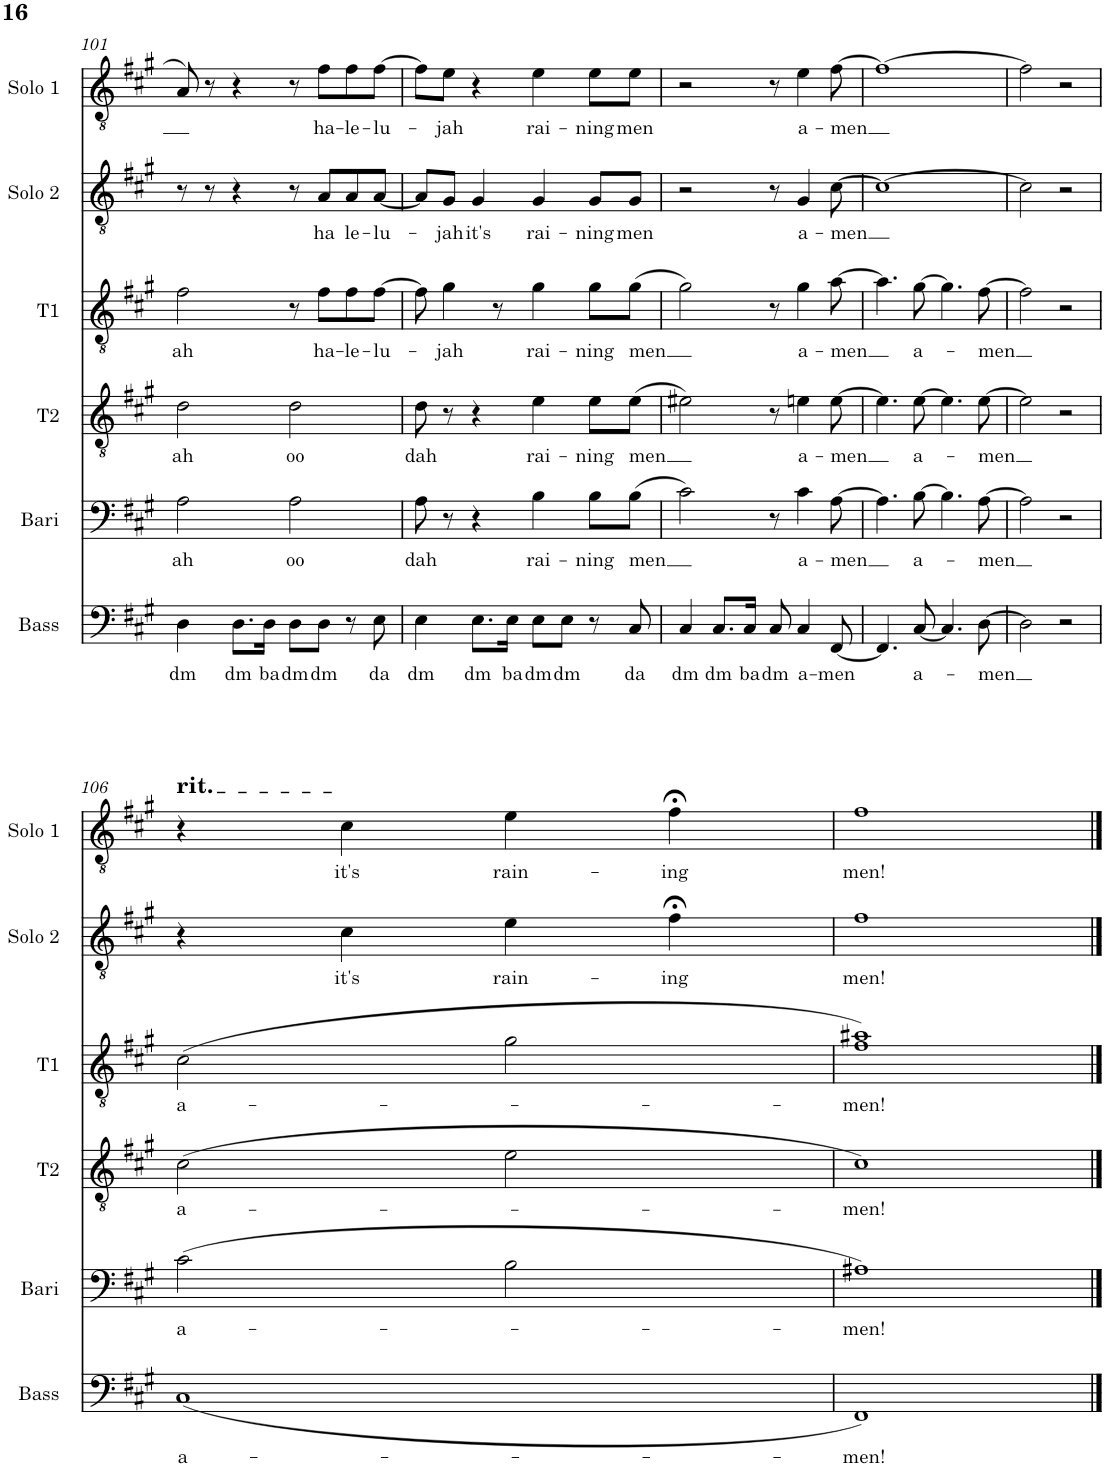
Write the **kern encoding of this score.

**kern	**text	**kern	**text	**kern	**text	**kern	**text	**kern	**text	**kern	**text
*part6	*part6	*part5	*part5	*part4	*part4	*part3	*part3	*part2	*part2	*part1	*part1
*staff6	*staff6	*staff5	*staff5	*staff4	*staff4	*staff3	*staff3	*staff2	*staff2	*staff1	*staff1
*I"Bass	*	*I"Baritone	*	*I"Tenor 2	*	*I"Tenor 1	*	*I"Solo 2	*	*I"Solo 1	*
*I'Bass	*	*I'Bari	*	*I'T2	*	*I'T1	*	*I'Solo 2	*	*I'Solo 1	*
!!LO:PB:g=z
*clefF4	*	*clefF4	*	*clefGv2	*	*clefGv2	*	*clefGv2	*	*clefGv2	*
*k[f#c#g#]	*	*k[f#c#g#]	*	*k[f#c#g#]	*	*k[f#c#g#]	*	*k[f#c#g#]	*	*k[f#c#g#]	*
*M4/4	*	*M4/4	*	*M4/4	*	*M4/4	*	*M4/4	*	*M4/4	*
=101	=101	=101	=101	=101	=101	=101	=101	=101	=101	=101	=101
!	!LO:LY:b	!	!LO:LY:b	!	!LO:LY:b	!	!LO:LY:b	!	!	!	!
4D\	dm	2A\	ah	2d\	ah	2f#\	ah	8r	.	8A/	.
.	.	.	.	.	.	.	.	8r	.	8r	.
!	!LO:LY:b	!	!	!	!	!	!	!	!	!	!
8.D\L	dm	.	.	.	.	.	.	4r	.	4r	.
!	!LO:LY:b	!	!	!	!	!	!	!	!	!	!
16D\Jk	ba	.	.	.	.	.	.	.	.	.	.
!	!LO:LY:b	!	!LO:LY:b	!	!LO:LY:b	!	!	!	!	!	!
8D\L	dm	2A\	oo	2d\	oo	8r	.	8r	.	8r	.
!	!LO:LY:b	!	!	!	!	!	!LO:LY:b	!	!LO:LY:b	!	!LO:LY:b
8D\J	dm	.	.	.	.	8f#\L	ha-	8A/L	ha	8f#\L	ha-
!	!	!	!	!	!	!	!LO:LY:b	!	!LO:LY:b	!	!LO:LY:b
8r	.	.	.	.	.	8f#\	-le-	8A/	le-	8f#\	-le-
!	!LO:LY:b	!	!	!	!	!	!LO:LY:b	!	!LO:LY:b	!	!LO:LY:b
8E\	da	.	.	.	.	[8f#\J	-lu-	[8A/J	-lu-	[8f#\J	-lu-
=102	=102	=102	=102	=102	=102	=102	=102	=102	=102	=102	=102
!	!LO:LY:b	!	!LO:LY:b	!	!LO:LY:b	!	!	!	!	!	!
4E\	dm	8A\	dah	8d\	dah	8f#\]	.	8A/L]	.	8f#\L]	.
!	!	!	!	!	!	!	!LO:LY:b	!	!LO:LY:b	!	!LO:LY:b
.	.	8r	.	8r	.	4g#\	-jah	8G#/J	-jah	8e\J	-jah
!	!LO:LY:b	!	!	!	!	!	!	!	!LO:LY:b	!	!
8.E\L	dm	4r	.	4r	.	.	.	4G#/	it's	4r	.
.	.	.	.	.	.	8r	.	.	.	.	.
!	!LO:LY:b	!	!	!	!	!	!	!	!	!	!
16E\Jk	ba	.	.	.	.	.	.	.	.	.	.
!	!LO:LY:b	!	!LO:LY:b	!	!LO:LY:b	!	!LO:LY:b	!	!LO:LY:b	!	!LO:LY:b
8E\L	dm	4B\	rai-	4e\	rai-	4g#\	rai-	4G#/	rai-	4e\	rai-
!	!LO:LY:b	!	!	!	!	!	!	!	!	!	!
8E\J	dm	.	.	.	.	.	.	.	.	.	.
!	!	!	!LO:LY:b	!	!LO:LY:b	!	!LO:LY:b	!	!LO:LY:b	!	!LO:LY:b
8r	.	8B\L	-ning	8e\L	-ning	8g#\L	-ning	8G#/L	-ning	8e\L	-ning
!	!LO:LY:b	!	!LO:LY:b	!	!LO:LY:b	!	!LO:LY:b	!	!LO:LY:b	!	!LO:LY:b
8C#/	da	(8B\J	men	(8e\J	men	(8g#\J	men	8G#/J	men	8e\J	men
=103	=103	=103	=103	=103	=103	=103	=103	=103	=103	=103	=103
!	!LO:LY:b	!	!	!	!	!	!	!	!	!	!
4C#/	dm	2c#\)	.	2e#X\)	.	2g#\)	.	2r	.	2r	.
!	!LO:LY:b	!	!	!	!	!	!	!	!	!	!
8.C#/L	dm	.	.	.	.	.	.	.	.	.	.
!	!LO:LY:b	!	!	!	!	!	!	!	!	!	!
16C#/Jk	ba	.	.	.	.	.	.	.	.	.	.
!	!LO:LY:b	!	!	!	!	!	!	!	!	!	!
8C#/	dm	8r	.	8r	.	8r	.	8r	.	8r	.
!	!LO:LY:b	!	!LO:LY:b	!	!LO:LY:b	!	!LO:LY:b	!	!LO:LY:b	!	!LO:LY:b
4C#/	a-	4c#\	a-	4en\	a-	4g#\	a-	4G#/	a-	4e\	a-
!	!LO:LY:b	!	!LO:LY:b	!	!LO:LY:b	!	!LO:LY:b	!	!LO:LY:b	!	!LO:LY:b
[8FF#/	-men	[8A\	-men	[8e\	-men	[8a\	-men	[8c#\	-men	[8f#\	-men
=104	=104	=104	=104	=104	=104	=104	=104	=104	=104	=104	=104
4.FF#/]	.	4.A\]	.	4.e\]	.	4.a\]	.	1c#_	.	1f#_	.
!	!LO:LY:b	!	!LO:LY:b	!	!LO:LY:b	!	!LO:LY:b	!	!	!	!
[8C#/	a-	[8B\	a-	[8e\	a-	[8g#\	a-	.	.	.	.
4.C#/]	.	4.B\]	.	4.e\]	.	4.g#\]	.	.	.	.	.
!	!LO:LY:b	!	!LO:LY:b	!	!LO:LY:b	!	!LO:LY:b	!	!	!	!
[8D\	-men	[8A\	-men	[8e\	-men	[8f#\	-men	.	.	.	.
=105	=105	=105	=105	=105	=105	=105	=105	=105	=105	=105	=105
2D\]	.	2A\]	.	2e\]	.	2f#\]	.	2c#\]	.	2f#\]	.
2r	.	2r	.	2r	.	2r	.	2r	.	2r	.
!!LO:LB:g=z
=106	=106	=106	=106	=106	=106	=106	=106	=106	=106	=106	=106
!	!	!	!	!	!	!	!	!	!	!LO:TX:a:t=rit.	!
!	!LO:LY:b	!	!LO:LY:b	!	!LO:LY:b	!	!LO:LY:b	!	!	!	!
(1C#	a-	(2c#\	a-	(2c#\	a-	(2c#\	a-	4r	.	4r	.
!	!	!	!	!	!	!	!	!	!LO:LY:b	!	!LO:LY:b
.	.	.	.	.	.	.	.	4c#\	it's	4c#\	it's
!	!	!	!	!	!	!	!	!	!LO:LY:b	!	!LO:LY:b
.	.	2B\	.	2e\	.	2g#\	.	4e\	rain-	4e\	rain-
!	!	!	!	!	!	!	!	!	!LO:LY:b	!	!LO:LY:b
.	.	.	.	.	.	.	.	4f#;<\	-ing	4f#;<\	-ing
=107	=107	=107	=107	=107	=107	=107	=107	=107	=107	=107	=107
!	!LO:LY:b	!	!LO:LY:b	!	!LO:LY:b	!	!LO:LY:b	!	!LO:LY:b	!	!LO:LY:b
1FF#)	-men!	1A#X)	-men!	1c#)	-men!	1f# 1a#X)	-men!	1f#	men!	1f#	men!
==	==	==	==	==	==	==	==	==	==	==	==
*-	*-	*-	*-	*-	*-	*-	*-	*-	*-	*-	*-
